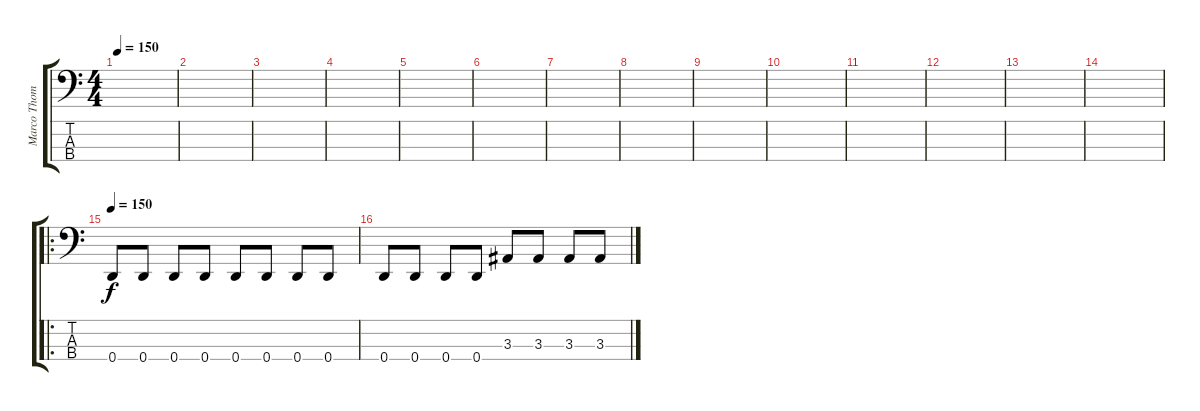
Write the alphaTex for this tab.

\track ("Marco Thomas" "Marco Thom") {instrument electricbassfinger}
\staff {score tabs}
\tuning (F2 C2 G1 D1) {hide}
\ts (4 4)
\tempo 150
\clef f4
\ks c
|
|
|
|
|
|
|
|
|
|
|
|
|
|
\ro
\tempo 150
0.4.8 0.4.8 0.4.8 0.4.8 0.4.8 0.4.8 0.4.8 0.4.8 |
0.4.8 0.4.8 0.4.8 0.4.8 3.3.8 3.3.8 3.3.8 3.3.8
